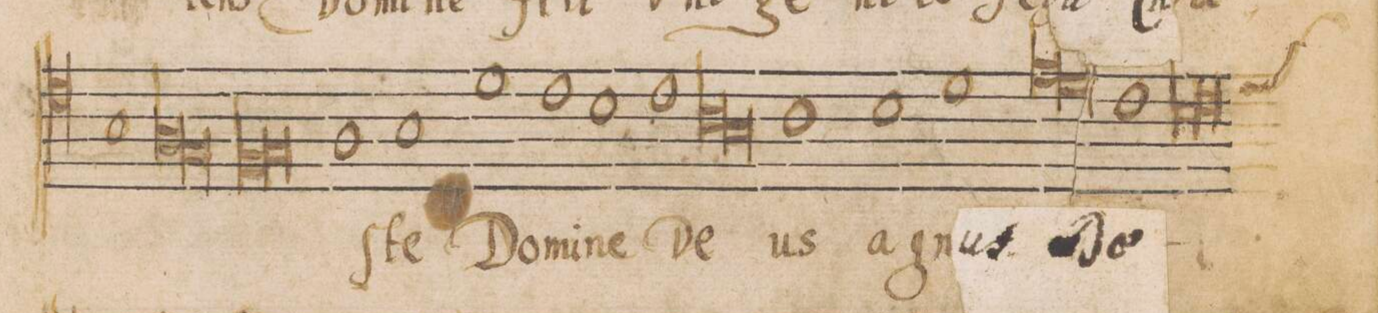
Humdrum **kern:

**kern	**text
*I"TENOR	*
*clefC5	*
*k[]	*
*met(C|)	*
*M2/1	*
1G	.
*lig	*
1F	.
=68-	=68-
1E	.
*Xlig	*
*lig	*
1D	.
=69-	=69-
1E	.
*Xlig	*
1F	.
=70-	=70-
1G	-ſte
1d	Do-
=71-	=71-
1c	-mi-
1B,<	-ne
=72-	=72-
1c	De-
*lig	*
1A	.
=73-	=73-
1G	.
*Xlig	*
1A,<	-us
=74-	=74-
1B	a-
1d	-gnus
=75-	=75-
*lig	*
1e	De-
1d	.
*Xlig	*
=76-	=76-
1c	.
*lig	*
1B	.
=77-	=77-
*custos:d	*
1c	.
*-	*-
